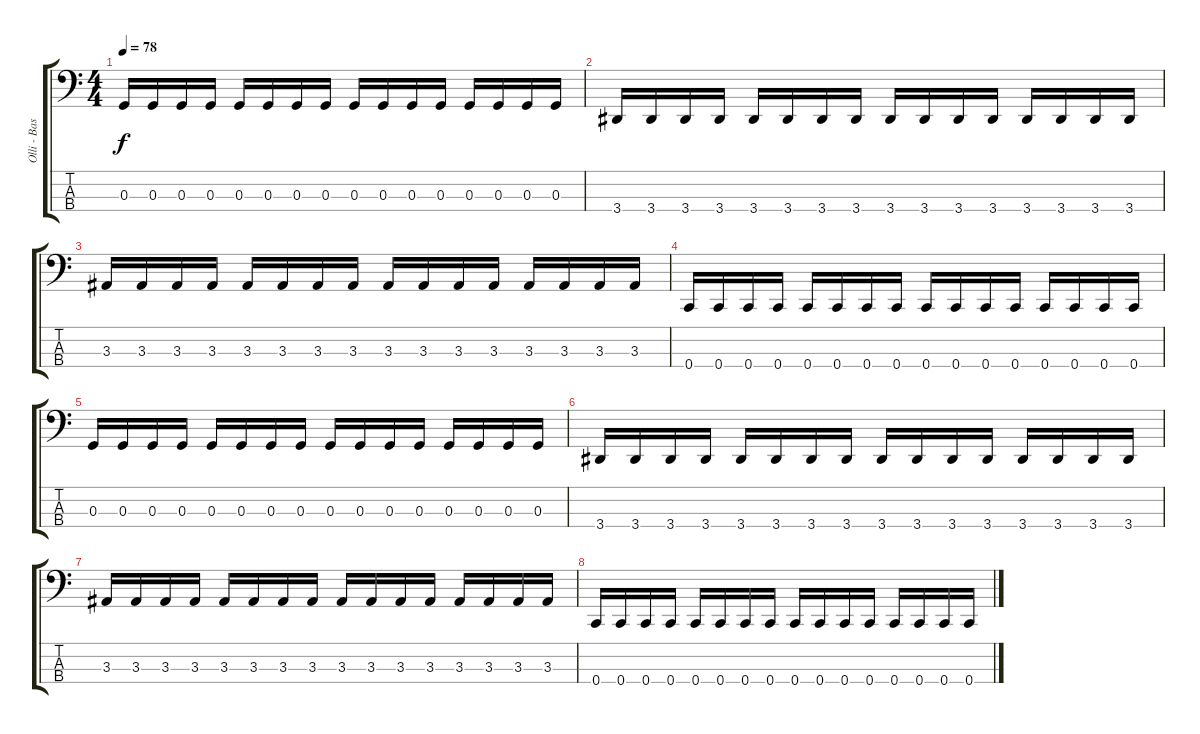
\track ("Olli - Bass" "Olli - Bas") {instrument electricbassfinger}
\staff {score tabs}
\tuning (F2 C2 G1 C1) {hide}
\ts (4 4)
\tempo 78
\clef f4
\ks c
0.3.16{dy f} 0.3.16 0.3.16 0.3.16 0.3.16 0.3.16 0.3.16 0.3.16 0.3.16 0.3.16 0.3.16 0.3.16 0.3.16 0.3.16 0.3.16 0.3.16 |
3.4.16 3.4.16 3.4.16 3.4.16 3.4.16 3.4.16 3.4.16 3.4.16 3.4.16 3.4.16 3.4.16 3.4.16 3.4.16 3.4.16 3.4.16 3.4.16 |
3.3.16 3.3.16 3.3.16 3.3.16 3.3.16 3.3.16 3.3.16 3.3.16 3.3.16 3.3.16 3.3.16 3.3.16 3.3.16 3.3.16 3.3.16 3.3.16 |
0.4.16 0.4.16 0.4.16 0.4.16 0.4.16 0.4.16 0.4.16 0.4.16 0.4.16 0.4.16 0.4.16 0.4.16 0.4.16 0.4.16 0.4.16 0.4.16 |
0.3.16 0.3.16 0.3.16 0.3.16 0.3.16 0.3.16 0.3.16 0.3.16 0.3.16 0.3.16 0.3.16 0.3.16 0.3.16 0.3.16 0.3.16 0.3.16 |
3.4.16 3.4.16 3.4.16 3.4.16 3.4.16 3.4.16 3.4.16 3.4.16 3.4.16 3.4.16 3.4.16 3.4.16 3.4.16 3.4.16 3.4.16 3.4.16 |
3.3.16 3.3.16 3.3.16 3.3.16 3.3.16 3.3.16 3.3.16 3.3.16 3.3.16 3.3.16 3.3.16 3.3.16 3.3.16 3.3.16 3.3.16 3.3.16 |
0.4.16 0.4.16 0.4.16 0.4.16 0.4.16 0.4.16 0.4.16 0.4.16 0.4.16 0.4.16 0.4.16 0.4.16 0.4.16 0.4.16 0.4.16 0.4.16
